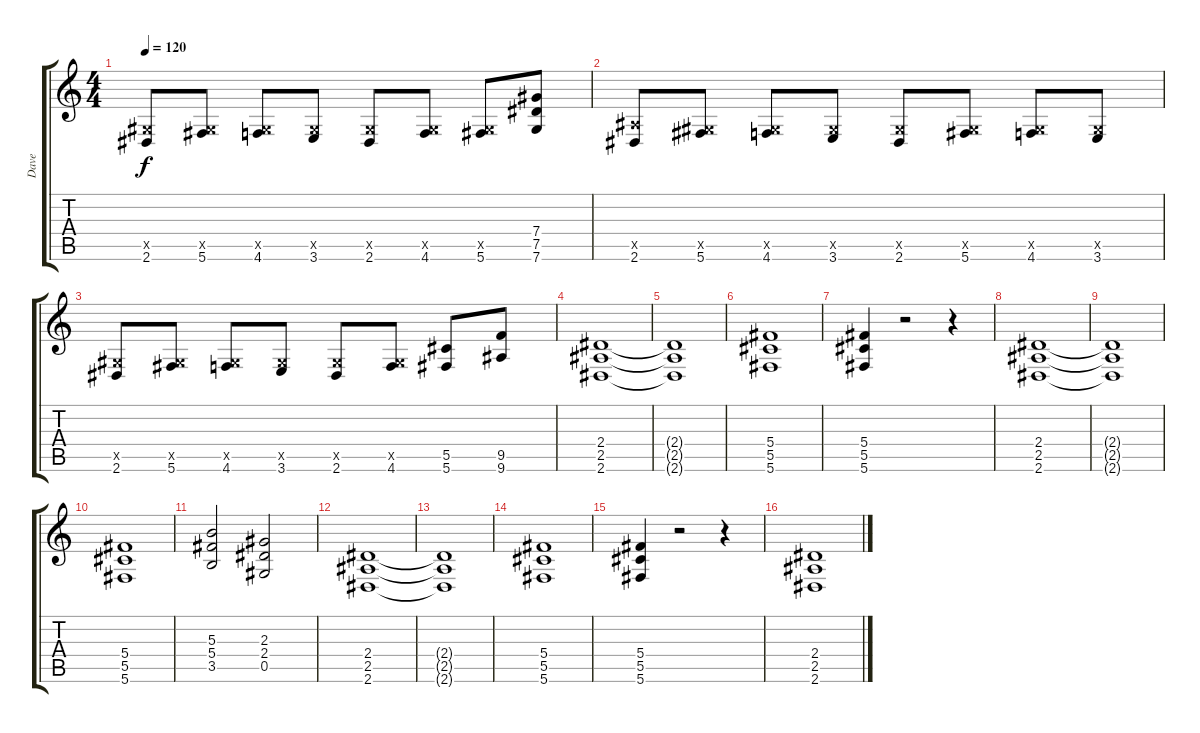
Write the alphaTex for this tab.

\track ("Dave" "Dave") {instrument distortionguitar}
\staff {score tabs}
\tuning (Eb4 Bb3 Gb3 Db3 Ab2 Db2) {hide}
\ts (4 4)
\tempo 120
\clef g2
\ks c
(0.5{x} 2.6).8{dy f} (0.5{x} 5.6).8 (0.5{x} 4.6).8 (0.5{x} 3.6).8 (0.5{x} 2.6).8 (0.5{x} 4.6).8 (0.5{x} 5.6).8 (7.4 7.5 7.6).8 |
(2.5{x} 2.6).8 (0.5{x} 5.6).8 (0.5{x} 4.6).8 (0.5{x} 3.6).8 (0.5{x} 2.6).8 (0.5{x} 5.6).8 (0.5{x} 4.6).8 (0.5{x} 3.6).8 |
(0.5{x} 2.6).8 (0.5{x} 5.6).8 (0.5{x} 4.6).8 (0.5{x} 3.6).8 (0.5{x} 2.6).8 (0.5{x} 4.6).8 (5.5 5.6).8 (9.5 9.6).8 |
(2.4 2.5 2.6).1 |
(2.4{t} 2.5{t} 2.6{t}).1 |
(5.4 5.5 5.6).1 |
(5.4 5.5 5.6).4 r.2 r.4 |
(2.4 2.5 2.6).1 |
(2.4{t} 2.5{t} 2.6{t}).1 |
(5.4 5.5 5.6).1 |
(5.3 5.4 3.5).2 (2.3 2.4 0.5).2 |
(2.4 2.5 2.6).1 |
(2.4{t} 2.5{t} 2.6{t}).1 |
(5.4 5.5 5.6).1 |
(5.4 5.5 5.6).4 r.2 r.4 |
(2.4 2.5 2.6).1
